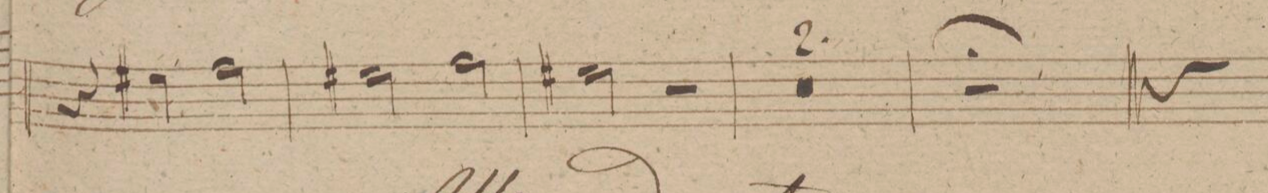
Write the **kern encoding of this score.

**kern
*I"Trombone Tenore
*clefC4
*k[f#]
*met(c)
*M4/4
4r
4d#X
2e
=43
2d#X
2e
=44
2d#X
2r
=45
0r
=46
=47
1r;
==
*-
